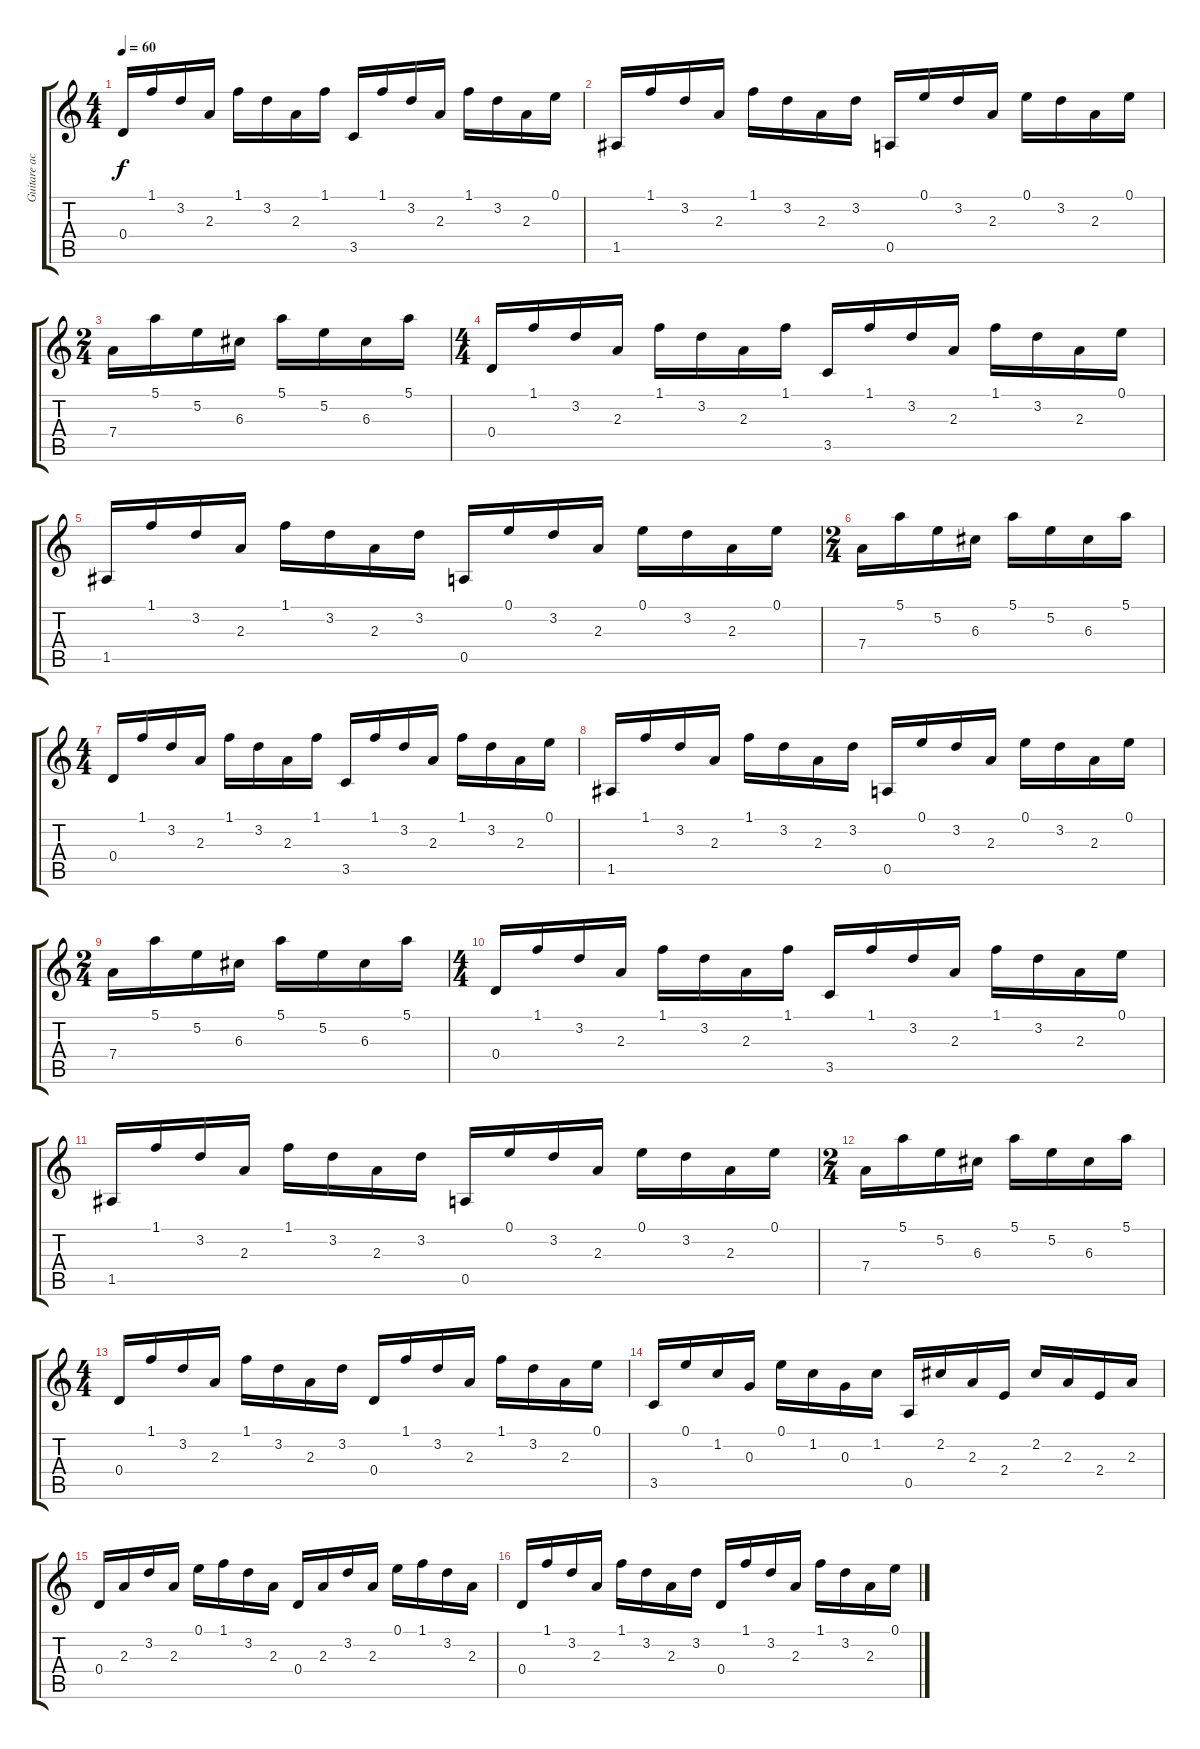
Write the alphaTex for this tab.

\track ("Guitare accoustique 1" "Guitare ac") {instrument acousticguitarnylon}
\staff {score tabs}
\tuning (E4 B3 G3 D3 A2 E2) {hide}
\ts (4 4)
\tempo 60
\clef g2
\ks c
0.4.16{dy f instrument acousticguitarnylon} 1.1.16 3.2.16 2.3.16 1.1.16 3.2.16 2.3.16 1.1.16 3.5.16 1.1.16 3.2.16 2.3.16 1.1.16 3.2.16 2.3.16 0.1.16 |
1.5.16 1.1.16 3.2.16 2.3.16 1.1.16 3.2.16 2.3.16 3.2.16 0.5.16 0.1.16 3.2.16 2.3.16 0.1.16 3.2.16 2.3.16 0.1.16 |
\ts (2 4)
7.4.16 5.1.16 5.2.16 6.3.16 5.1.16 5.2.16 6.3.16 5.1.16 |
\ts (4 4)
0.4.16 1.1.16 3.2.16 2.3.16 1.1.16 3.2.16 2.3.16 1.1.16 3.5.16 1.1.16 3.2.16 2.3.16 1.1.16 3.2.16 2.3.16 0.1.16 |
1.5.16 1.1.16 3.2.16 2.3.16 1.1.16 3.2.16 2.3.16 3.2.16 0.5.16 0.1.16 3.2.16 2.3.16 0.1.16 3.2.16 2.3.16 0.1.16 |
\ts (2 4)
7.4.16 5.1.16 5.2.16 6.3.16 5.1.16 5.2.16 6.3.16 5.1.16 |
\ts (4 4)
0.4.16 1.1.16 3.2.16 2.3.16 1.1.16 3.2.16 2.3.16 1.1.16 3.5.16 1.1.16 3.2.16 2.3.16 1.1.16 3.2.16 2.3.16 0.1.16 |
1.5.16 1.1.16 3.2.16 2.3.16 1.1.16 3.2.16 2.3.16 3.2.16 0.5.16 0.1.16 3.2.16 2.3.16 0.1.16 3.2.16 2.3.16 0.1.16 |
\ts (2 4)
7.4.16 5.1.16 5.2.16 6.3.16 5.1.16 5.2.16 6.3.16 5.1.16 |
\ts (4 4)
0.4.16 1.1.16 3.2.16 2.3.16 1.1.16 3.2.16 2.3.16 1.1.16 3.5.16 1.1.16 3.2.16 2.3.16 1.1.16 3.2.16 2.3.16 0.1.16 |
1.5.16 1.1.16 3.2.16 2.3.16 1.1.16 3.2.16 2.3.16 3.2.16 0.5.16 0.1.16 3.2.16 2.3.16 0.1.16 3.2.16 2.3.16 0.1.16 |
\ts (2 4)
7.4.16 5.1.16 5.2.16 6.3.16 5.1.16 5.2.16 6.3.16 5.1.16 |
\ts (4 4)
0.4.16 1.1.16 3.2.16 2.3.16 1.1.16 3.2.16 2.3.16 3.2.16 0.4.16 1.1.16 3.2.16 2.3.16 1.1.16 3.2.16 2.3.16 0.1.16 |
3.5.16 0.1.16 1.2.16 0.3.16 0.1.16 1.2.16 0.3.16 1.2.16 0.5.16 2.2.16 2.3.16 2.4.16 2.2.16 2.3.16 2.4.16 2.3.16 |
0.4.16 2.3.16 3.2.16 2.3.16 0.1.16 1.1.16 3.2.16 2.3.16 0.4.16 2.3.16 3.2.16 2.3.16 0.1.16 1.1.16 3.2.16 2.3.16 |
0.4.16 1.1.16 3.2.16 2.3.16 1.1.16 3.2.16 2.3.16 3.2.16 0.4.16 1.1.16 3.2.16 2.3.16 1.1.16 3.2.16 2.3.16 0.1.16
